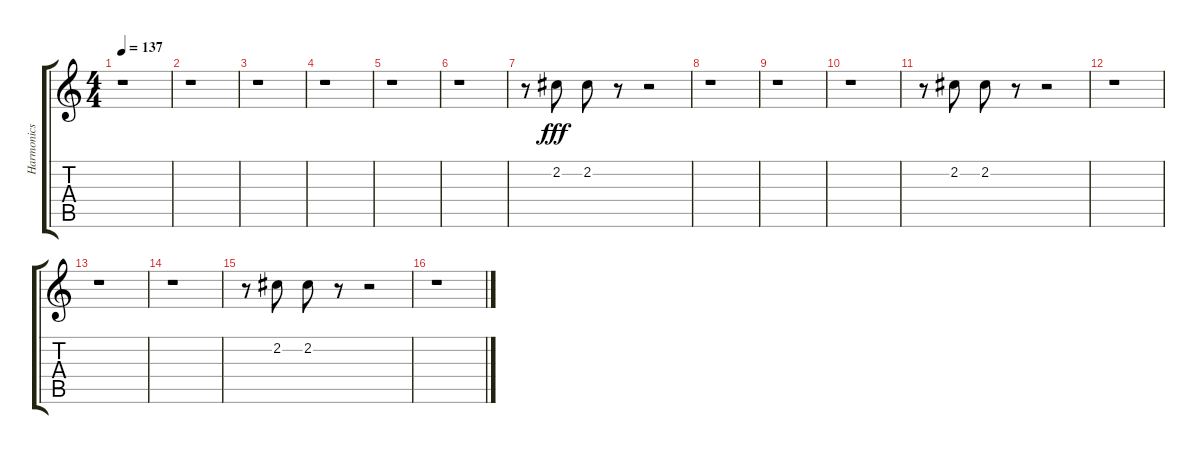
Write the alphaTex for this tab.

\track ("Harmonics" "Harmonics") {instrument guitarharmonics}
\staff {score tabs}
\tuning (E4 B3 G3 D3 A2 E2) {hide}
\ts (4 4)
\tempo 137
\clef g2
\ks c
r.1{dy fff} |
r.1 |
r.1 |
r.1 |
r.1 |
r.1 |
r.8 2.2.8 2.2.8 r.8 r.2 |
r.1 |
r.1 |
r.1 |
r.8 2.2.8 2.2.8 r.8 r.2 |
r.1 |
r.1 |
r.1 |
r.8 2.2.8 2.2.8 r.8 r.2 |
r.1
